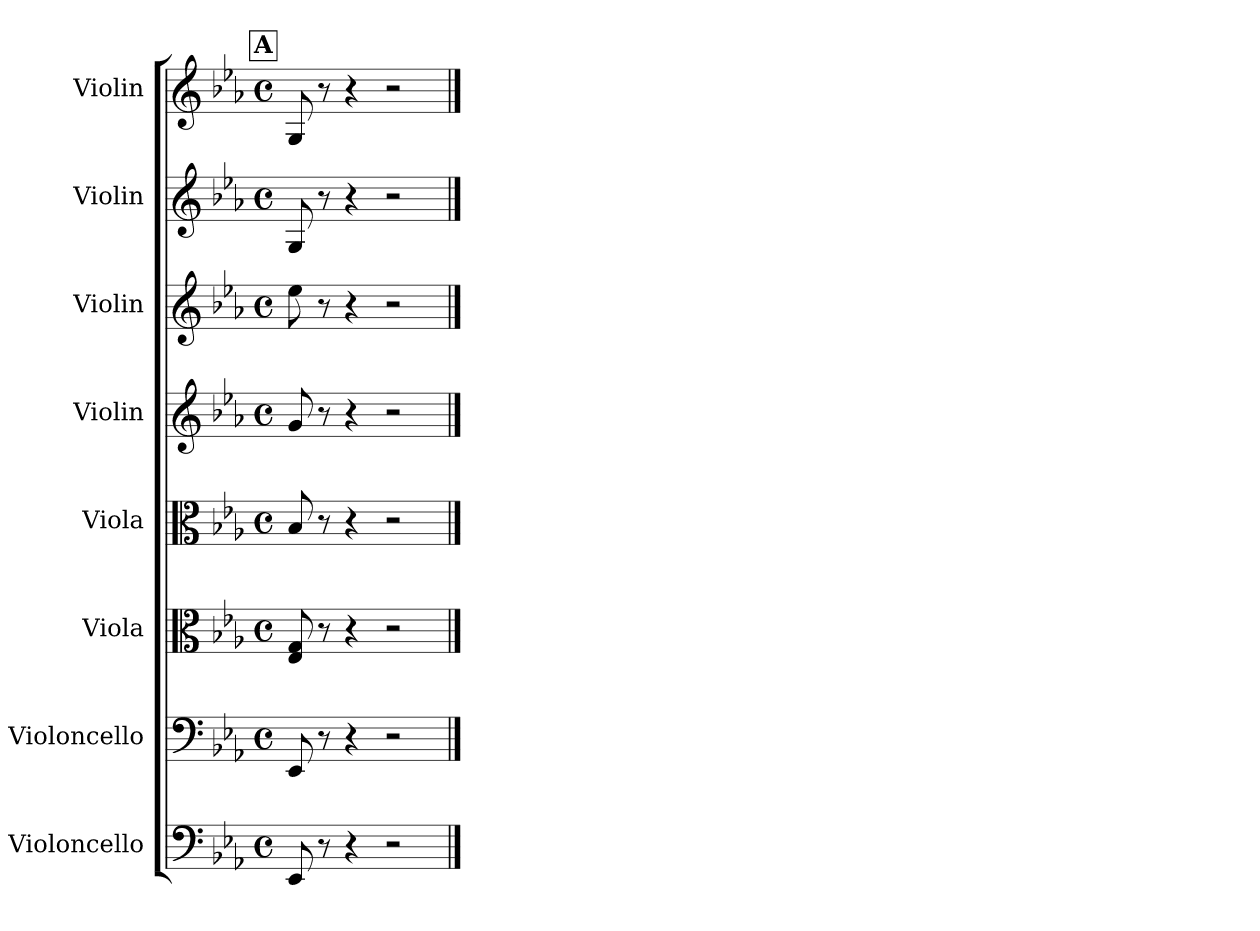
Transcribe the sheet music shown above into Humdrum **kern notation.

**kern	**kern	**kern	**kern	**kern	**kern	**kern	**kern
*part8	*part7	*part6	*part5	*part4	*part3	*part2	*part1
*staff8	*staff7	*staff6	*staff5	*staff4	*staff3	*staff2	*staff1
*I"Violoncello	*I"Violoncello	*I"Viola	*I"Viola	*I"Violin	*I"Violin	*I"Violin	*I"Violin
*I'Vc.	*I'Vc.	*I'Vla.	*I'Vla.	*I'Vln.	*I'Vln.	*I'Vln.	*I'Vln.
*clefF4	*clefF4	*clefC3	*clefC3	*clefG2	*clefG2	*clefG2	*clefG2
*k[b-e-a-]	*k[b-e-a-]	*k[b-e-a-]	*k[b-e-a-]	*k[b-e-a-]	*k[b-e-a-]	*k[b-e-a-]	*k[b-e-a-]
*M4/4	*M4/4	*M4/4	*M4/4	*M4/4	*M4/4	*M4/4	*M4/4
*met(c)	*met(c)	*met(c)	*met(c)	*met(c)	*met(c)	*met(c)	*met(c)
!!LO:REH:place=s1:a:B:fs=14:t=A
=21	=21	=21	=21	=21	=21	=21	=21
8EE-/	8EE-/	8E-/ 8G/	8B-/	8g/	8ee-\	8G/	8G/
8r	8r	8r	8r	8r	8r	8r	8r
4r	4r	4r	4r	4r	4r	4r	4r
2r	2r	2r	2r	2r	2r	2r	2r
==	==	==	==	==	==	==	==
*-	*-	*-	*-	*-	*-	*-	*-
